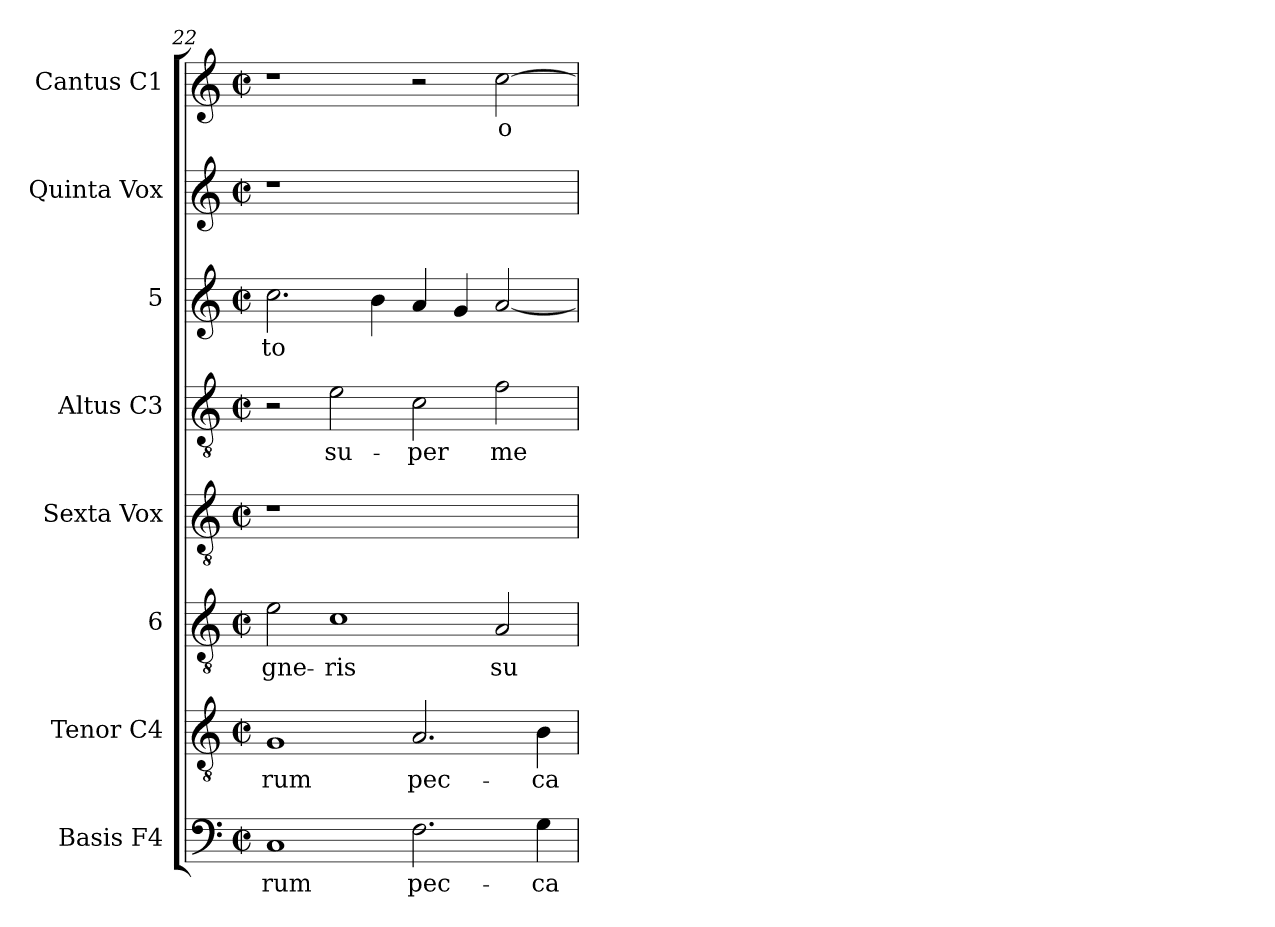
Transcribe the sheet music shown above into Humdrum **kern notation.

**kern	**text	**kern	**text	**kern	**text	**kern	**kern	**text	**kern	**text	**kern	**kern	**text
*part8	*part8	*part7	*part7	*part6	*part6	*part5	*part4	*part4	*part3	*part3	*part2	*part1	*part1
*staff8	*staff8	*staff7	*staff7	*staff6	*staff6	*staff5	*staff4	*staff4	*staff3	*staff3	*staff2	*staff1	*staff1
*I"Basis  F4	*	*I"Tenor  C4	*	*I"6	*	*I"Sexta  Vox	*I"Altus  C3	*	*I"5	*	*I"Quinta  Vox	*I"Cantus  C1	*
*I'B	*	*I'T	*	*	*	*	*I'A	*	*	*	*	*I'C	*
*clefF4	*	*clefGv2	*	*clefGv2	*	*clefGv2	*clefGv2	*	*clefG2	*	*clefG2	*clefG2	*
*k[]	*	*k[]	*	*k[]	*	*k[]	*k[]	*	*k[]	*	*k[]	*k[]	*
*C:	*	*C:	*	*C:	*	*C:	*C:	*	*C:	*	*C:	*C:	*
*M2/2	*	*M2/2	*	*M2/2	*	*M2/2	*M2/2	*	*M2/2	*	*M2/2	*M2/2	*
*met(c|)	*	*met(c|)	*	*met(c|)	*	*met(c|)	*met(c|)	*	*met(c|)	*	*met(c|)	*met(c|)	*
=22	=22	=22	=22	=22	=22	=22	=22	=22	=22	=22	=22	=22	=22
!	!LO:LY:b:cj	!	!LO:LY:b:cj	!	!LO:LY:b:cj	!	!	!	!	!LO:LY:b:cj	!	!	!
1C	-rum	1G	-rum	2e\	-gne-	1r	2r	.	2.cc\	-to-	1r	1r	.
!	!	!	!	!	!LO:LY:b:cj	!	!	!LO:LY:b:cj	!	!	!	!	!
.	.	.	.	1c	-ris	.	2e\	su-	.	.	.	.	.
!	!	!	!	!	!	!	!	!	!	!LO:LY:b:cj	!	!	!
.	.	.	.	.	.	.	.	.	4b\	--	.	.	.
!	!LO:LY:b:cj	!	!LO:LY:b:cj	!	!	!	!	!LO:LY:b:cj	!	!LO:LY:b:cj	!	!	!
2.F\	pec-	2.A/	pec-	.	.	1ryy	2c\	-per	4a/	--	1ryy	2r	.
!	!	!	!	!	!	!	!	!	!	!LO:LY:b:cj	!	!	!
.	.	.	.	.	.	.	.	.	4g/	--	.	.	.
!	!	!	!	!	!LO:LY:b:cj	!	!	!LO:LY:b:cj	!	!LO:LY:b:cj	!	!	!LO:LY:b:cj
.	.	.	.	2A/	su-	.	2f\	me	[<2a/	--	.	[>2cc\	o-
!	!LO:LY:b:cj	!	!LO:LY:b:cj	!	!	!	!	!	!	!	!	!	!
4G\	-ca-	4B\	-ca-	.	.	.	.	.	.	.	.	.	.
=	=	=	=	=	=	=	=	=	=	=	=	=	=
*-	*-	*-	*-	*-	*-	*-	*-	*-	*-	*-	*-	*-	*-
